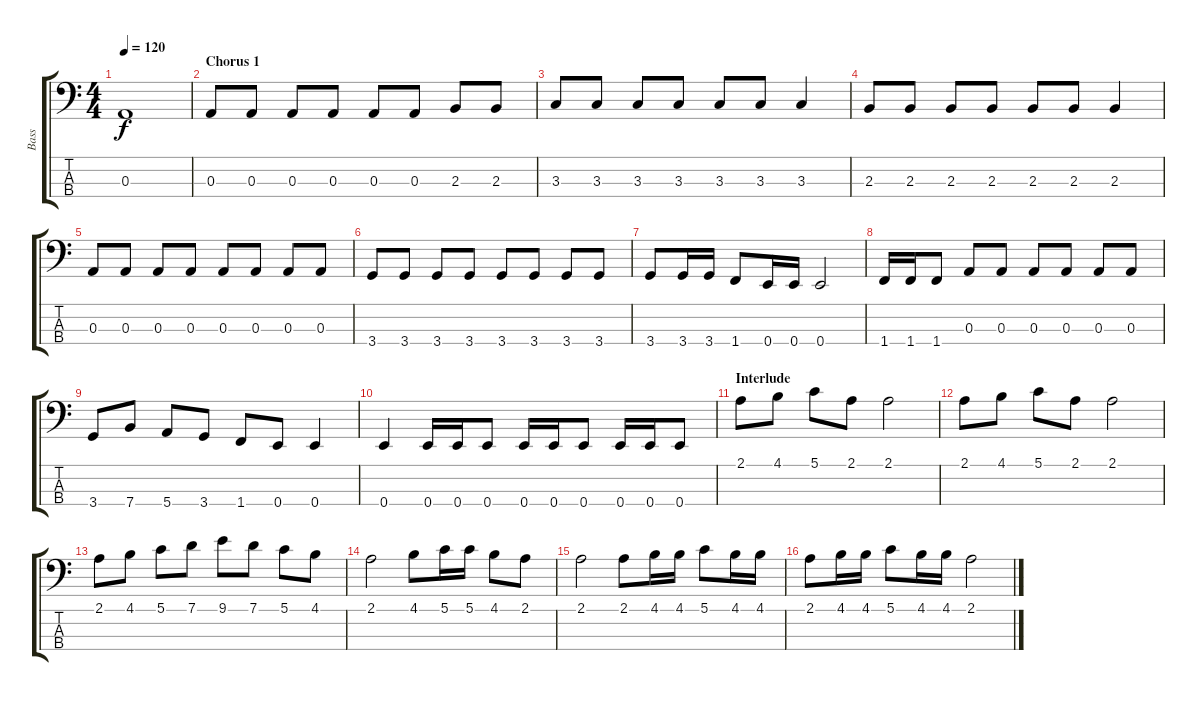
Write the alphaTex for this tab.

\track ("Bass" "Bass") {instrument electricbassfinger}
\staff {score tabs}
\tuning (G2 D2 A1 E1) {hide}
\ts (4 4)
\tempo 120
\clef f4
\ks c
0.3.1{dy f} |
\section ("" "Chorus 1")
0.3.8 0.3.8 0.3.8 0.3.8 0.3.8 0.3.8 2.3.8 2.3.8 |
3.3.8 3.3.8 3.3.8 3.3.8 3.3.8 3.3.8 3.3.4 |
2.3.8 2.3.8 2.3.8 2.3.8 2.3.8 2.3.8 2.3.4 |
0.3.8 0.3.8 0.3.8 0.3.8 0.3.8 0.3.8 0.3.8 0.3.8 |
3.4.8 3.4.8 3.4.8 3.4.8 3.4.8 3.4.8 3.4.8 3.4.8 |
3.4.8 3.4.16 3.4.16 1.4.8 0.4.16 0.4.16 0.4.2 |
1.4.16 1.4.16 1.4.8 0.3.8 0.3.8 0.3.8 0.3.8 0.3.8 0.3.8 |
3.4.8 7.4.8 5.4.8 3.4.8 1.4.8 0.4.8 0.4.4 |
0.4.4 0.4.16 0.4.16 0.4.8 0.4.16 0.4.16 0.4.8 0.4.16 0.4.16 0.4.8 |
\section ("" "Interlude")
2.1.8 4.1.8 5.1.8 2.1.8 2.1.2 |
2.1.8 4.1.8 5.1.8 2.1.8 2.1.2 |
2.1.8 4.1.8 5.1.8 7.1.8 9.1.8 7.1.8 5.1.8 4.1.8 |
2.1.2 4.1.8 5.1.16 5.1.16 4.1.8 2.1.8 |
2.1.2 2.1.8 4.1.16 4.1.16 5.1.8 4.1.16 4.1.16 |
2.1.8 4.1.16 4.1.16 5.1.8 4.1.16 4.1.16 2.1.2
